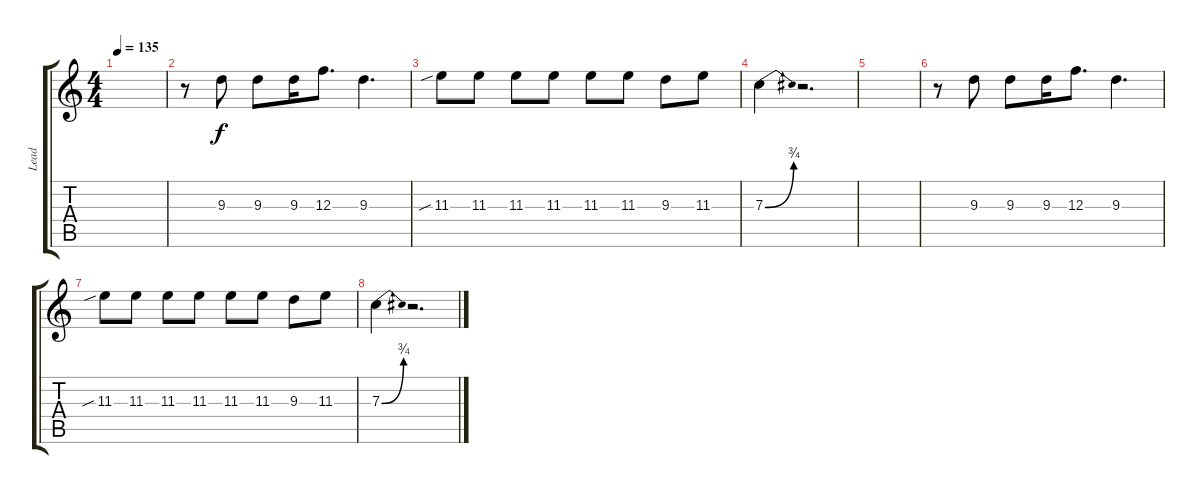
\track ("Lead" "Lead") {instrument distortionguitar}
\staff {score tabs}
\tuning (D4 A3 F3 C3 G2 D2) {hide}
\ts (4 4)
\tempo 135
\clef g2
\ks c
|
r.8 9.3.8 9.3.8 9.3.16 12.3.8{d} 9.3.4{d} |
11.3{sib}.8 11.3.8 11.3.8 11.3.8 11.3.8 11.3.8 9.3.8 11.3.8 |
7.3{be (bend 0 0 60 3)}.4 r.2{d} |
|
r.8 9.3.8 9.3.8 9.3.16 12.3.8{d} 9.3.4{d} |
11.3{sib}.8 11.3.8 11.3.8 11.3.8 11.3.8 11.3.8 9.3.8 11.3.8 |
7.3{be (bend 0 0 60 3)}.4 r.2{d}
